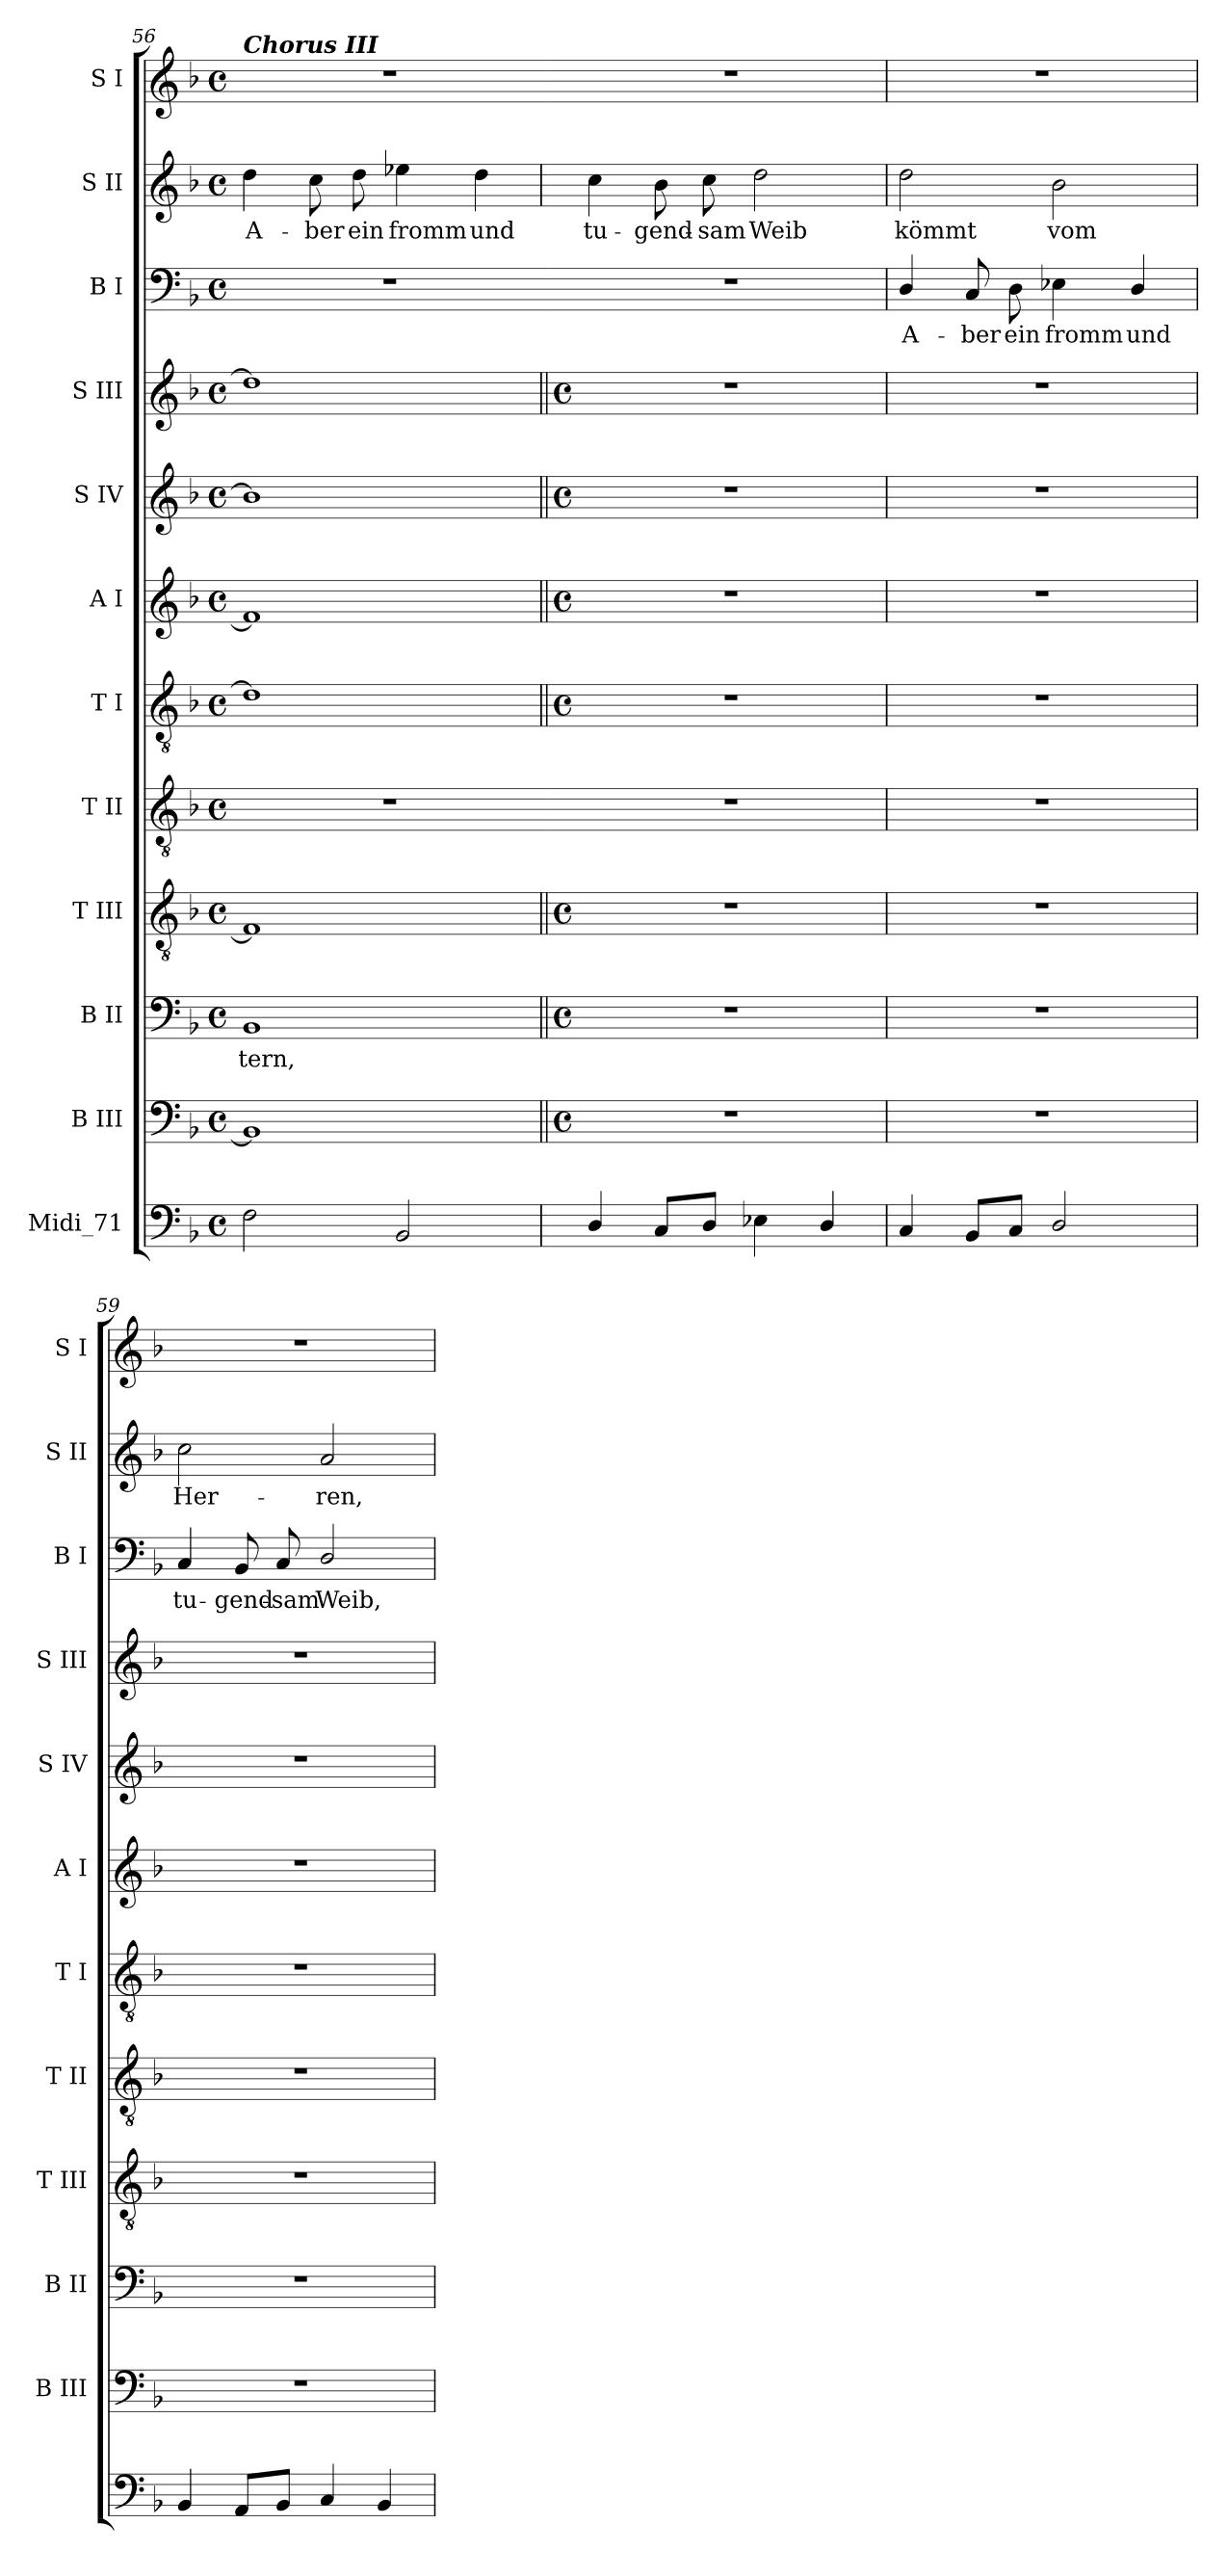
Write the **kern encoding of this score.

**kern	**kern	**kern	**text	**kern	**kern	**kern	**kern	**kern	**kern	**kern	**text	**kern	**text	**kern
*part12	*part11	*part10	*part10	*part9	*part8	*part7	*part6	*part5	*part4	*part3	*part3	*part2	*part2	*part1
*staff12	*staff11	*staff10	*staff10	*staff9	*staff8	*staff7	*staff6	*staff5	*staff4	*staff3	*staff3	*staff2	*staff2	*staff1
*I"Midi_71	*I"B III	*I"B II	*	*I"T III	*I"T II	*I"T I	*I"A I	*I"S IV	*I"S III	*I"B I	*	*I"S II	*	*I"S I
*	*I'B III	*I'B II	*	*I'T III	*I'T II	*I'T I	*I'A I	*I'S IV	*I'S III	*I'B I	*	*I'S II	*	*I'S I
!!LO:LB:g=z
*clefF4	*clefF4	*clefF4	*	*clefGv2	*clefGv2	*clefGv2	*clefG2	*clefG2	*clefG2	*clefF4	*	*clefG2	*	*clefG2
*k[b-]	*k[b-]	*k[b-]	*	*k[b-]	*k[b-]	*k[b-]	*k[b-]	*k[b-]	*k[b-]	*k[b-]	*	*k[b-]	*	*k[b-]
*F:	*F:	*F:	*	*F:	*F:	*F:	*F:	*F:	*F:	*F:	*	*F:	*	*F:
*M4/4	*M4/4	*M4/4	*	*M4/4	*M4/4	*M4/4	*M4/4	*M4/4	*M4/4	*M4/4	*	*M4/4	*	*M4/4
*met(c)	*met(c)	*met(c)	*	*met(c)	*met(c)	*met(c)	*met(c)	*met(c)	*met(c)	*met(c)	*	*met(c)	*	*met(c)
=56	=56	=56	=56	=56	=56	=56	=56	=56	=56	=56	=56	=56	=56	=56
!	!	!	!	!	!	!	!	!	!	!	!	!	!	!LO:TX:a:Bi:t=Chorus III
!	!	!	!LO:LY:b	!	!	!	!	!	!	!	!	!	!LO:LY:b	!
2F	1BB-]	1BB-	tern,	1F]	1r	1d]	1f]	1b-]	1dd]	1r	.	4dd	A-	1r
!	!	!	!	!	!	!	!	!	!	!	!	!	!LO:LY:b	!
.	.	.	.	.	.	.	.	.	.	.	.	8cc	-ber	.
!	!	!	!	!	!	!	!	!	!	!	!	!	!LO:LY:b	!
.	.	.	.	.	.	.	.	.	.	.	.	8dd	ein	.
!	!	!	!	!	!	!	!	!	!	!	!	!	!LO:LY:b	!
2BB-	.	.	.	.	.	.	.	.	.	.	.	4ee-X	fromm	.
!	!	!	!	!	!	!	!	!	!	!	!	!	!LO:LY:b	!
.	.	.	.	.	.	.	.	.	.	.	.	4dd	und	.
!!LO:LB:g=z
=57	=57||	=57||	=57	=57||	=57	=57||	=57||	=57||	=57||	=57	=57	=57	=57	=57
*	*M4/4	*M4/4	*	*M4/4	*	*M4/4	*M4/4	*M4/4	*M4/4	*	*	*	*	*
*	*met(c)	*met(c)	*	*met(c)	*	*met(c)	*met(c)	*met(c)	*met(c)	*	*	*	*	*
!	!	!	!	!	!	!	!	!	!	!	!	!	!LO:LY:b	!
4D/	1r	1r	.	1r	1r	1r	1r	1r	1r	1r	.	4cc	tu-	1r
!	!	!	!	!	!	!	!	!	!	!	!	!	!LO:LY:b	!
8CL	.	.	.	.	.	.	.	.	.	.	.	8b-	-gend-	.
!	!	!	!	!	!	!	!	!	!	!	!	!	!LO:LY:b	!
8DJ	.	.	.	.	.	.	.	.	.	.	.	8cc	-sam	.
!	!	!	!	!	!	!	!	!	!	!	!	!	!LO:LY:b	!
4E-X	.	.	.	.	.	.	.	.	.	.	.	2dd	Weib	.
4D/	.	.	.	.	.	.	.	.	.	.	.	.	.	.
=58	=58	=58	=58	=58	=58	=58	=58	=58	=58	=58	=58	=58	=58	=58
!	!	!	!	!	!	!	!	!	!	!	!LO:LY:b	!	!LO:LY:b	!
4C	1r	1r	.	1r	1r	1r	1r	1r	1r	4D/	A-	2dd	kömmt	1r
!	!	!	!	!	!	!	!	!	!	!	!LO:LY:b	!	!	!
8BB-L	.	.	.	.	.	.	.	.	.	8C	-ber	.	.	.
!	!	!	!	!	!	!	!	!	!	!	!LO:LY:b	!	!	!
8CJ	.	.	.	.	.	.	.	.	.	8D	ein	.	.	.
!	!	!	!	!	!	!	!	!	!	!	!LO:LY:b	!	!LO:LY:b	!
2D/	.	.	.	.	.	.	.	.	.	4E-X	fromm	2b-	vom	.
!	!	!	!	!	!	!	!	!	!	!	!LO:LY:b	!	!	!
.	.	.	.	.	.	.	.	.	.	4D/	und	.	.	.
!!LO:LB:g=z
=59	=59	=59	=59	=59	=59	=59	=59	=59	=59	=59	=59	=59	=59	=59
!	!	!	!	!	!	!	!	!	!	!	!LO:LY:b	!	!LO:LY:b	!
4BB-	1r	1r	.	1r	1r	1r	1r	1r	1r	4C	tu-	2cc	Her-	1r
!	!	!	!	!	!	!	!	!	!	!	!LO:LY:b	!	!	!
8AAL	.	.	.	.	.	.	.	.	.	8BB-	-gend-	.	.	.
!	!	!	!	!	!	!	!	!	!	!	!LO:LY:b	!	!	!
8BB-J	.	.	.	.	.	.	.	.	.	8C	-sam	.	.	.
!	!	!	!	!	!	!	!	!	!	!	!LO:LY:b	!	!LO:LY:b	!
4C	.	.	.	.	.	.	.	.	.	2D/	Weib,	2a	-ren,	.
4BB-	.	.	.	.	.	.	.	.	.	.	.	.	.	.
=	=	=	=	=	=	=	=	=	=	=	=	=	=	=
*-	*-	*-	*-	*-	*-	*-	*-	*-	*-	*-	*-	*-	*-	*-
